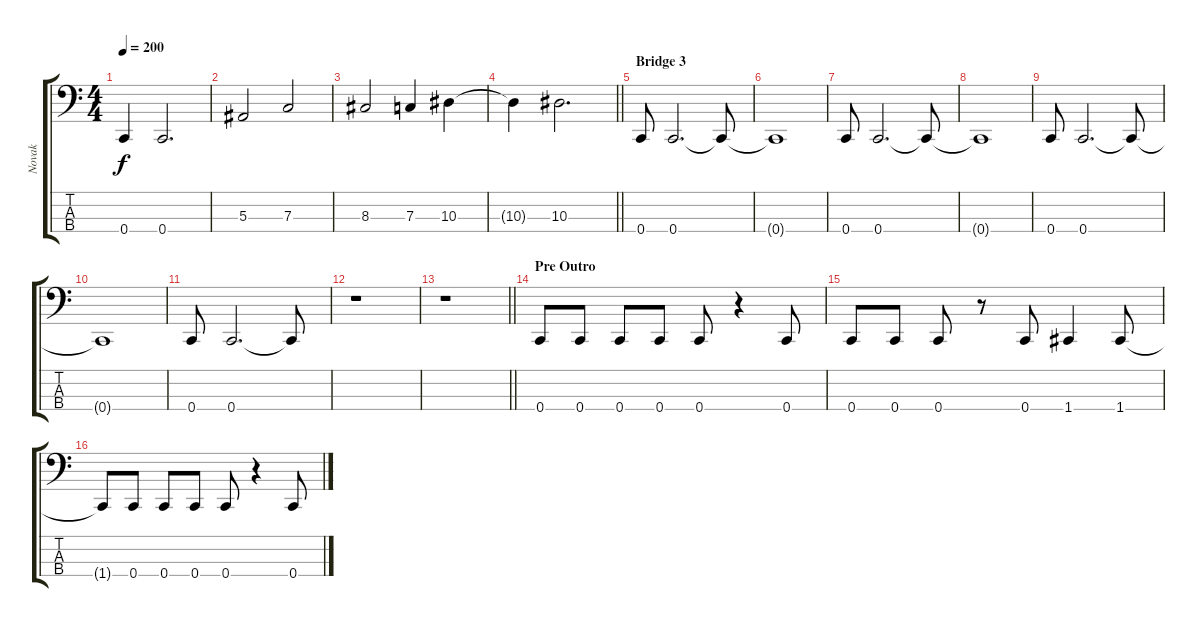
\track ("Novak" "Novak") {instrument electricbasspick}
\staff {score tabs}
\tuning (Eb2 Bb1 F1 C1) {hide}
\ts (4 4)
\tempo 200
\clef f4
\ks c
0.4.4{dy f} 0.4.2{d} |
5.3.2 7.3.2 |
8.3.2 7.3.4 10.3.4 |
\barLineRight lightlight
10.3{t}.4 10.3.2{d} |
\section ("" "Bridge 3")
0.4.8 0.4.2{d} 0.4{t}.8 |
0.4{t}.1 |
0.4.8 0.4.2{d} 0.4{t}.8 |
0.4{t}.1 |
0.4.8 0.4.2{d} 0.4{t}.8 |
0.4{t}.1 |
0.4.8 0.4.2{d} 0.4{t}.8 |
r.1 |
\barLineRight lightlight
r.1 |
\section ("" "Pre Outro")
0.4.8 0.4.8 0.4.8 0.4.8 0.4.8 r.4 0.4.8 |
0.4.8 0.4.8 0.4.8 r.8 0.4.8 1.4.4 1.4.8 |
1.4{t}.8 0.4.8 0.4.8 0.4.8 0.4.8 r.4 0.4.8
